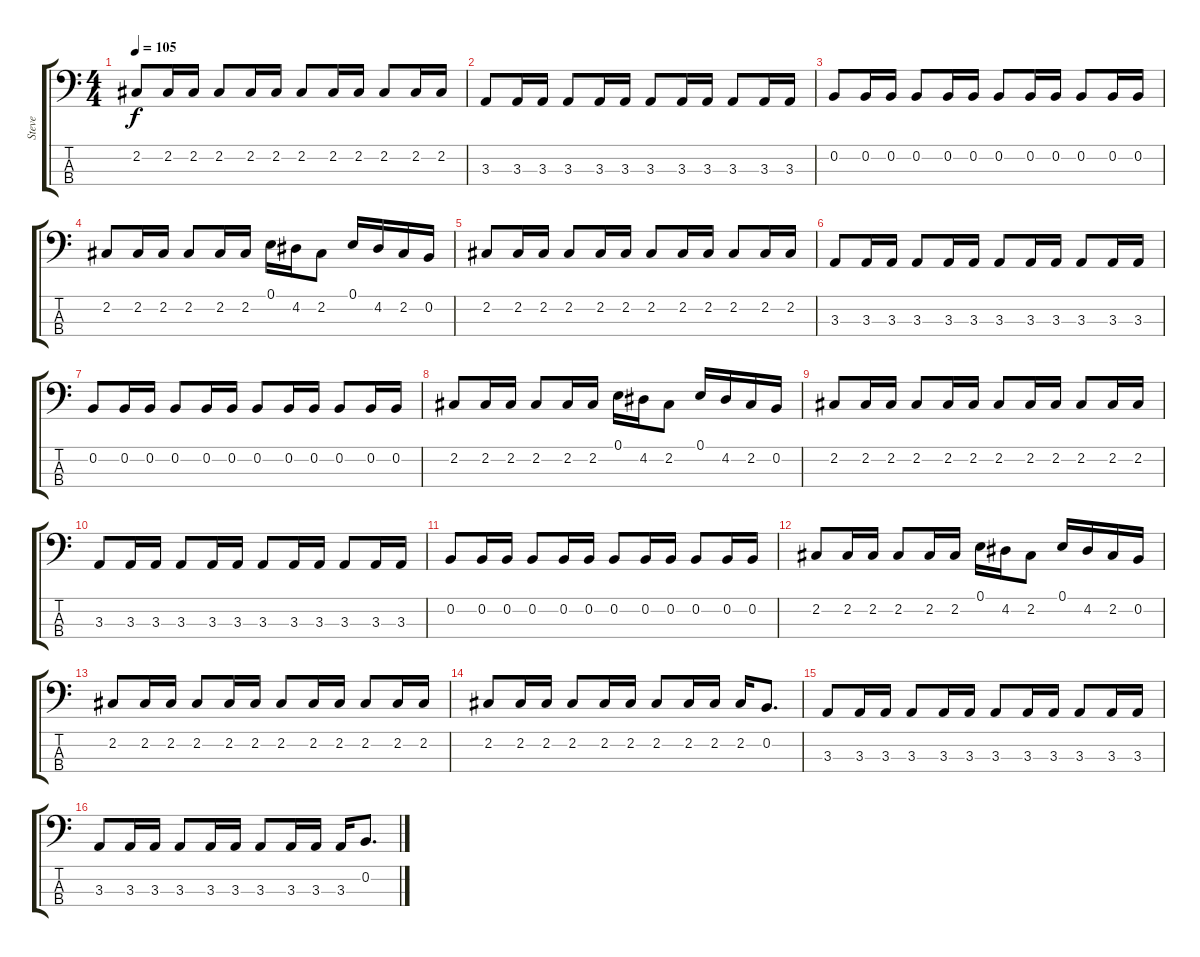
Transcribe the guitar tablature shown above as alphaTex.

\track ("Steve" "Steve") {instrument electricbassfinger}
\staff {score tabs}
\tuning (E2 B1 Gb1 Db1) {hide}
\ts (4 4)
\tempo 105
\clef f4
\ks c
2.2.8{dy f} 2.2.16 2.2.16 2.2.8 2.2.16 2.2.16 2.2.8 2.2.16 2.2.16 2.2.8 2.2.16 2.2.16 |
3.3.8 3.3.16 3.3.16 3.3.8 3.3.16 3.3.16 3.3.8 3.3.16 3.3.16 3.3.8 3.3.16 3.3.16 |
0.2.8 0.2.16 0.2.16 0.2.8 0.2.16 0.2.16 0.2.8 0.2.16 0.2.16 0.2.8 0.2.16 0.2.16 |
2.2.8 2.2.16 2.2.16 2.2.8 2.2.16 2.2.16 0.1.16 4.2.16 2.2.8 0.1.16 4.2.16 2.2.16 0.2.16 |
2.2.8 2.2.16 2.2.16 2.2.8 2.2.16 2.2.16 2.2.8 2.2.16 2.2.16 2.2.8 2.2.16 2.2.16 |
3.3.8 3.3.16 3.3.16 3.3.8 3.3.16 3.3.16 3.3.8 3.3.16 3.3.16 3.3.8 3.3.16 3.3.16 |
0.2.8 0.2.16 0.2.16 0.2.8 0.2.16 0.2.16 0.2.8 0.2.16 0.2.16 0.2.8 0.2.16 0.2.16 |
2.2.8 2.2.16 2.2.16 2.2.8 2.2.16 2.2.16 0.1.16 4.2.16 2.2.8 0.1.16 4.2.16 2.2.16 0.2.16 |
2.2.8 2.2.16 2.2.16 2.2.8 2.2.16 2.2.16 2.2.8 2.2.16 2.2.16 2.2.8 2.2.16 2.2.16 |
3.3.8 3.3.16 3.3.16 3.3.8 3.3.16 3.3.16 3.3.8 3.3.16 3.3.16 3.3.8 3.3.16 3.3.16 |
0.2.8 0.2.16 0.2.16 0.2.8 0.2.16 0.2.16 0.2.8 0.2.16 0.2.16 0.2.8 0.2.16 0.2.16 |
2.2.8 2.2.16 2.2.16 2.2.8 2.2.16 2.2.16 0.1.16 4.2.16 2.2.8 0.1.16 4.2.16 2.2.16 0.2.16 |
2.2.8 2.2.16 2.2.16 2.2.8 2.2.16 2.2.16 2.2.8 2.2.16 2.2.16 2.2.8 2.2.16 2.2.16 |
2.2.8 2.2.16 2.2.16 2.2.8 2.2.16 2.2.16 2.2.8 2.2.16 2.2.16 2.2.16 0.2.8{d} |
3.3.8 3.3.16 3.3.16 3.3.8 3.3.16 3.3.16 3.3.8 3.3.16 3.3.16 3.3.8 3.3.16 3.3.16 |
3.3.8 3.3.16 3.3.16 3.3.8 3.3.16 3.3.16 3.3.8 3.3.16 3.3.16 3.3.16 0.2.8{d}
